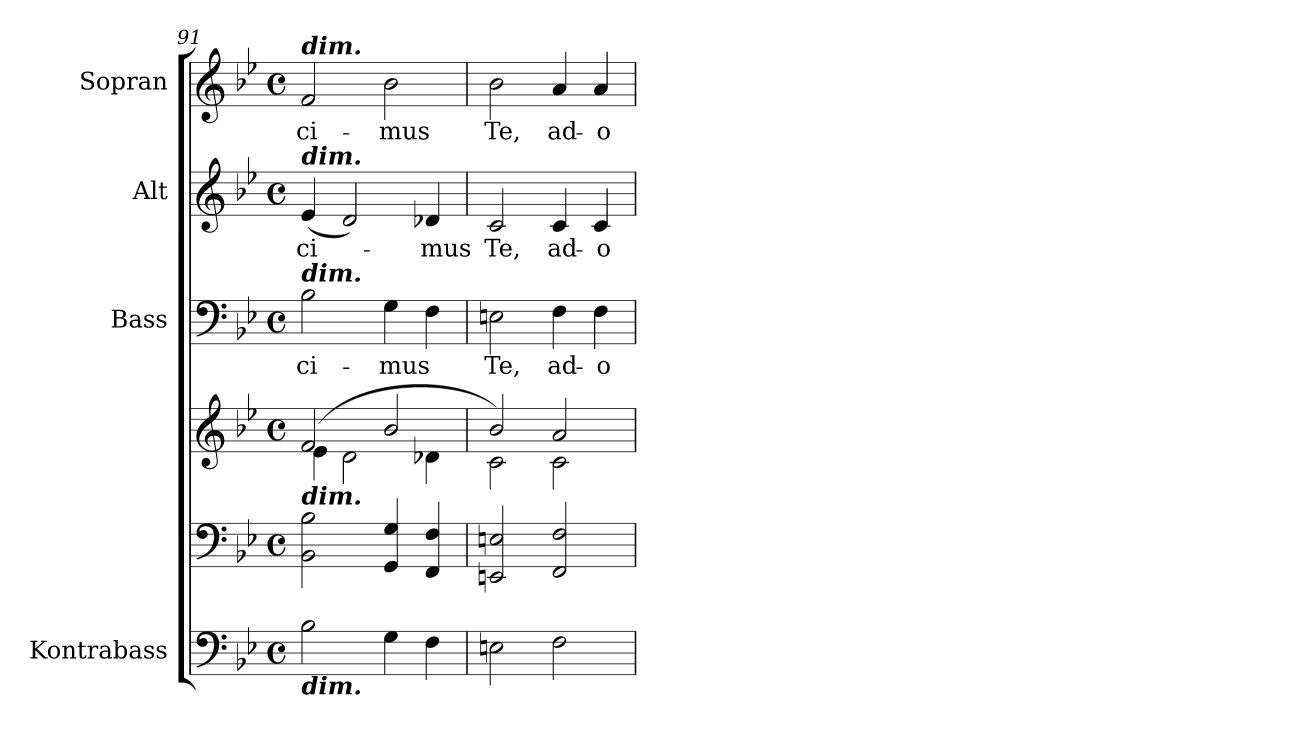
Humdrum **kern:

**kern	**kern	**kern	**kern	**text	**kern	**text	**kern	**text
*part5	*part4	*part4	*part3	*part3	*part2	*part2	*part1	*part1
*staff6	*staff5	*staff4	*staff3	*staff3	*staff2	*staff2	*staff1	*staff1
*I"Kontrabass	*	*	*I"Bass	*	*I"Alt	*	*I"Sopran	*
*I'Kb.	*	*	*I'B.	*	*I'A.	*	*I'S.	*
!!LO:LB:g=z
*clefF4	*clefF4	*clefG2	*clefF4	*	*clefG2	*	*clefG2	*
*ITrd7c12	*	*	*	*	*	*	*	*
*k[b-e-]	*k[b-e-]	*k[b-e-]	*k[b-e-]	*	*k[b-e-]	*	*k[b-e-]	*
*B-:	*B-:	*B-:	*B-:	*	*B-:	*	*B-:	*
*M4/4	*M4/4	*M4/4	*M4/4	*	*M4/4	*	*M4/4	*
*met(c)	*met(c)	*met(c)	*met(c)	*	*met(c)	*	*met(c)	*
=91	=91	=91	=91	=91	=91	=91	=91	=91
*	*	*^	*	*	*	*	*	*
!	!	!	!	!	!	!	!	!LO:TX:a:Bi:t=dim.	!
!	!	!	!	!	!	!LO:TX:a:Bi:t=dim.	!	!	!
!	!	!	!	!LO:TX:a:Bi:t=dim.	!	!	!	!	!
!	!	!LO:TX:b:Bi:t=dim.	!	!	!	!	!	!	!
!LO:TX:b:Bi:t=dim.	!	!	!	!	!	!	!	!	!
!	!	!	!	!	!LO:LY:b	!	!LO:LY:b	!	!LO:LY:b
2BB-\	2BB-\ 2B-\	(2f/	4e-\	2B-\	-ci-	(<4e-/	-ci-	2f/	-ci-
.	.	.	2d\	.	.	2d/)	.	.	.
!	!	!	!	!	!LO:LY:b	!	!	!	!LO:LY:b
4GG\	4GG/ 4G/	2b-/	.	4G\	-mus	.	.	2b-\	-mus
!	!	!	!	!	!	!	!LO:LY:b	!	!
4FF\	4FF/ 4F/	.	4d-X\	4F\	.	4d-X/	-mus	.	.
=92	=92	=92	=92	=92	=92	=92	=92	=92	=92
!	!	!	!	!	!LO:LY:b	!	!LO:LY:b	!	!LO:LY:b
2EEn\	2EEn/ 2En/	2b-/)	2c\	2En\	Te,	2c/	Te,	2b-\	Te,
!	!	!	!	!	!LO:LY:b	!	!LO:LY:b	!	!LO:LY:b
2FF\	2FF/ 2F/	2a/	2c\	4F\	ad-	4c/	ad-	4a/	ad-
!	!	!	!	!	!LO:LY:b	!	!LO:LY:b	!	!LO:LY:b
.	.	.	.	4F\	-o-	4c/	-o-	4a/	-o-
*	*	*v	*v	*	*	*	*	*	*
=	=	=	=	=	=	=	=	=
*-	*-	*-	*-	*-	*-	*-	*-	*-
